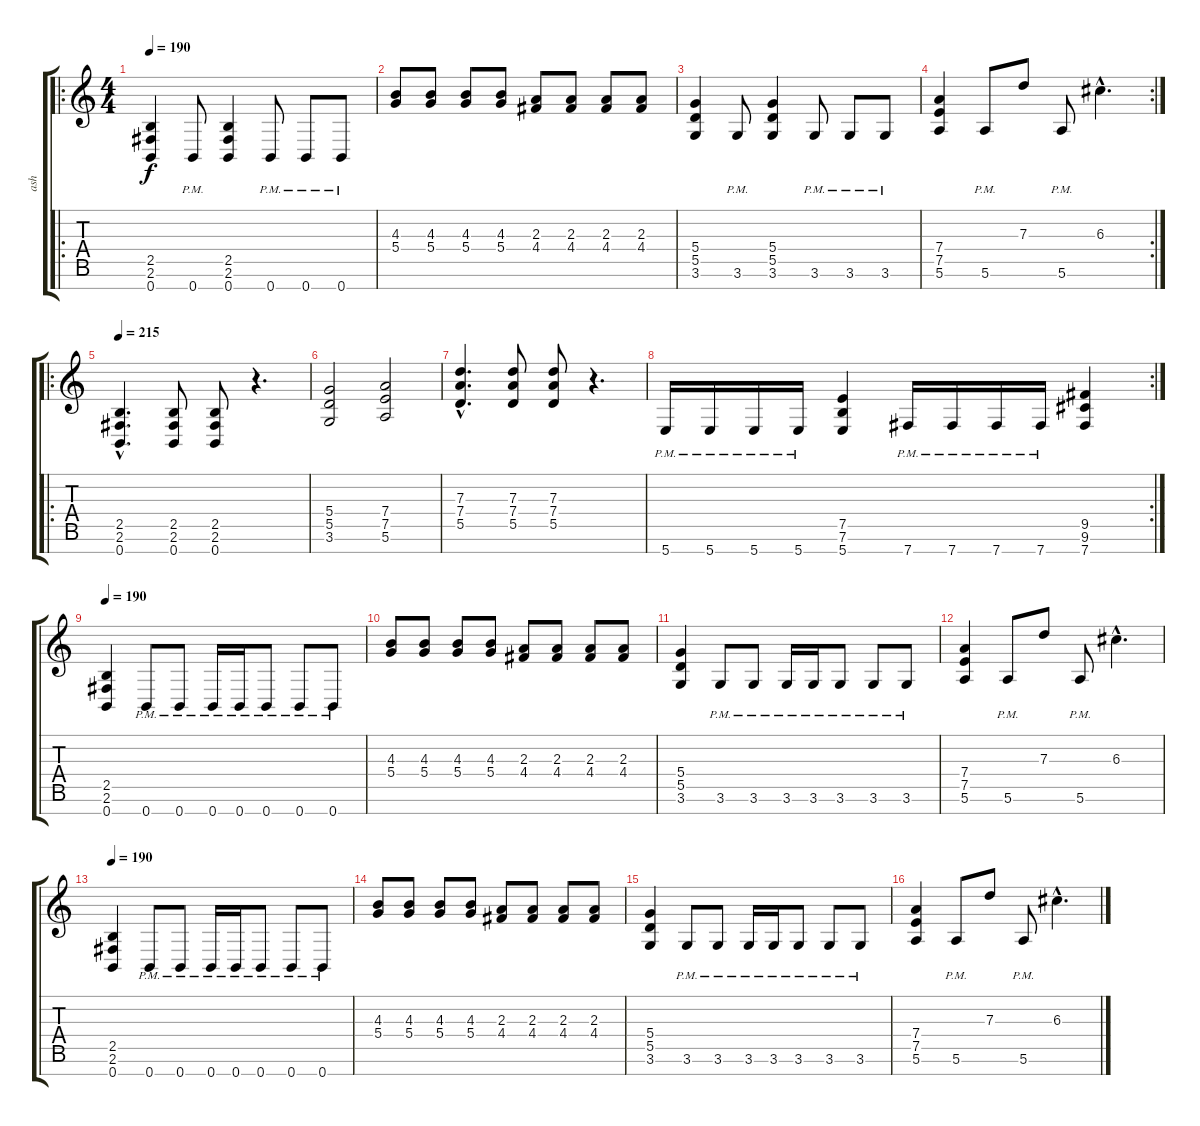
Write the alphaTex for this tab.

\track ("ash" "ash") {instrument distortionguitar}
\staff {score tabs}
\tuning (E4 B3 G3 D3 A2 E2 B1) {hide}
\ro
\ts (4 4)
\tempo 190
\clef g2
\ks c
(2.5 2.6 0.7).4{dy f} 0.7{pm}.8 (2.5 2.6 0.7).4 0.7{pm}.8 0.7{pm}.8 0.7{pm}.8 |
(4.3 5.4).8 (4.3 5.4).8 (4.3 5.4).8 (4.3 5.4).8 (2.3 4.4).8 (2.3 4.4).8 (2.3 4.4).8 (2.3 4.4).8 |
(5.4 5.5 3.6).4 3.6{pm}.8 (5.4 5.5 3.6).4 3.6{pm}.8 3.6{pm}.8 3.6{pm}.8 |
\rc 2
(7.4 7.5 5.6).4 5.6{pm}.8 7.3.8 5.6{pm}.8 6.3{hac}.4{d} |
\ro
\tempo 215
(2.5{hac} 2.6{hac} 0.7{hac}).4{d} (2.5 2.6 0.7).8 (2.5 2.6 0.7).8 r.4{d} |
(5.4 5.5 3.6).2 (7.4 7.5 5.6).2 |
(7.3{hac} 7.4{hac} 5.5{hac}).4{d} (7.3 7.4 5.5).8 (7.3 7.4 5.5).8 r.4{d} |
\rc 2
5.7{pm}.16 5.7{pm}.16 5.7{pm}.16 5.7{pm}.16 (7.5 7.6 5.7).4 7.7{pm}.16 7.7{pm}.16 7.7{pm}.16 7.7{pm}.16 (9.5 9.6 7.7).4 |
\tempo 190
(2.5 2.6 0.7).4{balance 0} 0.7{pm}.8 0.7{pm}.8 0.7{pm}.16 0.7{pm}.16 0.7{pm}.8 0.7{pm}.8 0.7{pm}.8 |
(4.3 5.4).8 (4.3 5.4).8 (4.3 5.4).8 (4.3 5.4).8 (2.3 4.4).8 (2.3 4.4).8 (2.3 4.4).8 (2.3 4.4).8 |
(5.4 5.5 3.6).4 3.6{pm}.8 3.6{pm}.8 3.6{pm}.16 3.6{pm}.16 3.6{pm}.8 3.6{pm}.8 3.6{pm}.8 |
(7.4 7.5 5.6).4 5.6{pm}.8 7.3.8 5.6{pm}.8 6.3{hac}.4{d} |
\tempo 190
(2.5 2.6 0.7).4 0.7{pm}.8 0.7{pm}.8 0.7{pm}.16 0.7{pm}.16 0.7{pm}.8 0.7{pm}.8 0.7{pm}.8 |
(4.3 5.4).8 (4.3 5.4).8 (4.3 5.4).8 (4.3 5.4).8 (2.3 4.4).8 (2.3 4.4).8 (2.3 4.4).8 (2.3 4.4).8 |
(5.4 5.5 3.6).4 3.6{pm}.8 3.6{pm}.8 3.6{pm}.16 3.6{pm}.16 3.6{pm}.8 3.6{pm}.8 3.6{pm}.8 |
(7.4 7.5 5.6).4 5.6{pm}.8 7.3.8 5.6{pm}.8 6.3{hac}.4{d}
